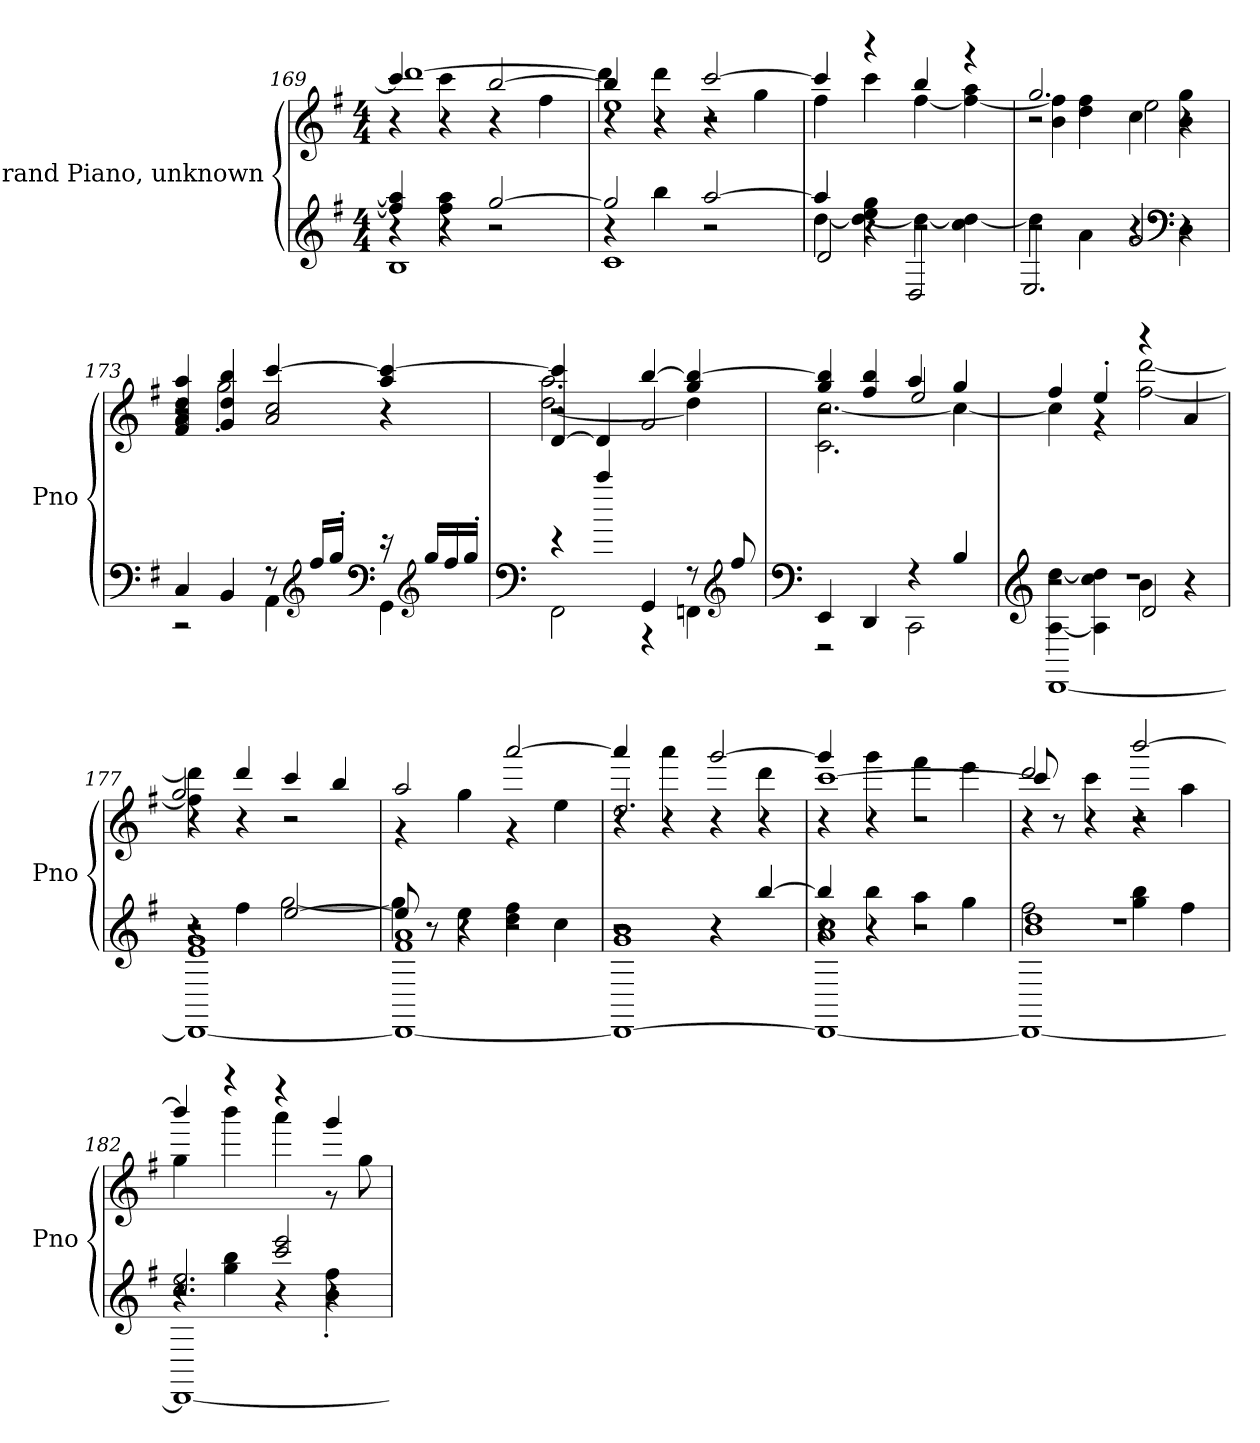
**kern	**kern
*part1	*part1
*staff2	*staff1
*I"Grand Piano, unknown	*
*I'Pno	*
*clefG2	*clefG2
*k[f#]	*k[f#]
*M4/4	*M4/4
=169	=169
*^	*^
*	*^	*	*^
4ff#/] 4aa/]	4r	1B	4ccc/]	4r	[1ddd
4r	4ff#\ 4aa\	.	4r	4ccc\	.
[2gg/	2r	.	[2bb/	4r	.
.	.	.	.	4ff#\	.
=170	=170	=170	=170	=170	=170
*	*	*	*	*	*^
2gg/]	4r	1c	4bb/]	4r	1ee	4ddd\]
.	4bb\	.	4r	4ddd\	.	4r
[2aa/	2r	.	[2ccc/	4r	.	2r
.	.	.	.	4gg\	.	.
*	*	*	*	*v	*v	*v
=171	=171	=171	=171	=171
4aa/]	[4dd\	2d/	4ccc/]	4ff#\
4r	4dd\_ 4ee\ 4gg\	.	4r	4ccc\
2r	4dd\_	2D/	4bb/	[4ff#\
.	4cc\ 4dd\_	.	4r	4ff#\_ 4aa\
=172	=172	=172	=172	=172
*	*	*	*	*^
2r	4dd\]	2.E/	2.gg/	4b\ 4ff#\]	2r
.	4a\	.	.	4dd\ 4ff#\	.
2g/	4r	.	.	4cc\	2ee\
*clefF4	*	*	*	*	*
.	4D\	4r	4r	4b\ 4gg\	.
*	*v	*v	*	*	*
!!LO:LB:g=z	!!	!!
=173	=173	=173	=173	=173
4C/	2r	4f#/ 4a/ 4dd/ 4aa/	4r	2r
4BB/	.	4g/ 4dd/ 4bb/	2gg'\	.
8r	4AA\	[4ccc/	.	2a/ 2cc/
*clefG2	*	*	*	*
16ff#/LL	.	.	.	.
16gg'/JJ	.	.	.	.
*clefF4	*	*	*	*
16r	4GG\	4aa/ 4ccc/_	4r	.
*clefG2	*	*	*	*
16gg/LL	.	.	.	.
16ff#/	.	.	.	.
16gg'/JJ	.	.	.	.
=174	=174	=174	=174	=174
*clefF4	*	*	*	*
4r	2FF#\	[4d/ 4ccc/]	[2.dd\ 2.aa\	2r
4ccc/	.	4d/]	.	.
4GG/	4r	[4bb/	.	2g/
8r	4FFn\	4gg/ 4bb/_	4dd\]	.
*clefG2	*	*	*	*
8ff#/	.	.	.	.
=175	=175	=175	=175	=175
*clefF4	*	*	*	*
4EE/	2r	4gg/ 4bb/]	2.c\ [2.cc\	2r
4DD/	.	4ff#/ 4bb/	.	.
4r	2CC\	4aa/	.	2ee/
4B/	.	4gg/	4cc\_	.
*v	*v	*	*	*
*	*v	*v	*v
=176	=176
*clefG2	*
*^	*^
*	*^	*	*
*	*	*^	*	*
1r	[4A\ [4dd\	2r	[1DD	4ff#/	4cc\]
.	4A\] 4cc\ 4dd\]	.	.	4ee'/	4r
.	4b\	2d/	.	4r	[2ff#\ [2ddd\
.	4r	.	.	4a/	.
!!LO:LB:g=z
=177	=177	=177	=177	=177	=177
*	*	*	*	*	*^
2r	4r	1e 1g	1DD_	4r	4ff#\] 4ddd\]	2gg/
.	4ff#\	.	.	4ddd/	4r	.
[2ee/	[2gg\	.	.	4ccc/	2r	2r
.	.	.	.	4bb/	.	.
*	*	*	*	*	*v	*v
=178	=178	=178	=178	=178	=178
8ee/]	4gg\]	1f# 1a	1DD_	2aa/	4r
8r	.	.	.	.	.
4r	4ee\	.	.	.	4gg\
2r	4dd\ 4ff#\	.	.	[2aaa/	4r
.	4cc\	.	.	.	4ee\
*	*	*v	*v	*	*
=179	=179	=179	=179	=179
*	*	*	*	*^
2r	1g 1b	1DD_	4aaa/]	4r	2.dd/
.	.	.	4r	4aaa\	.
4r	.	.	[2ggg/	4r	.
[4bb/	.	.	.	4ddd\	4r
=180	=180	=180	=180	=180	=180
*	*	*^	*	*	*
4bb/]	4r	1a 1cc	1DD_	4ggg/]	4r	[1ccc
4r	4bb\	.	.	4r	4ggg\	.
2r	4aa\	.	.	2r	4fff#\	.
.	4gg\	.	.	.	4eee\	.
=181	=181	=181	=181	=181	=181	=181
1r	2ff#\	1b 1dd	1DD_	2ddd/	4r	8ccc/]
.	.	.	.	.	.	8r
.	.	.	.	.	4ccc\	4r
.	4gg\ 4bb\	.	.	[2bbb/	4r	2r
.	4ff#\	.	.	.	4aa\	.
*	*	*	*	*	*v	*v
=182	=182	=182	=182	=182	=182
2r	4r	2.cc/ 2.ee/	1DD_	4bbb/]	4gg\
.	4gg\ 4bb\	.	.	4r	4bbb\
2ccc/ 2eee/	4r	.	.	4r	4aaa\
.	4b\' 4ff#\'	4r	.	4ggg/	8r
.	.	.	.	.	8gg\
*v	*v	*v	*v	*	*
*	*v	*v
=	=
*-	*-
